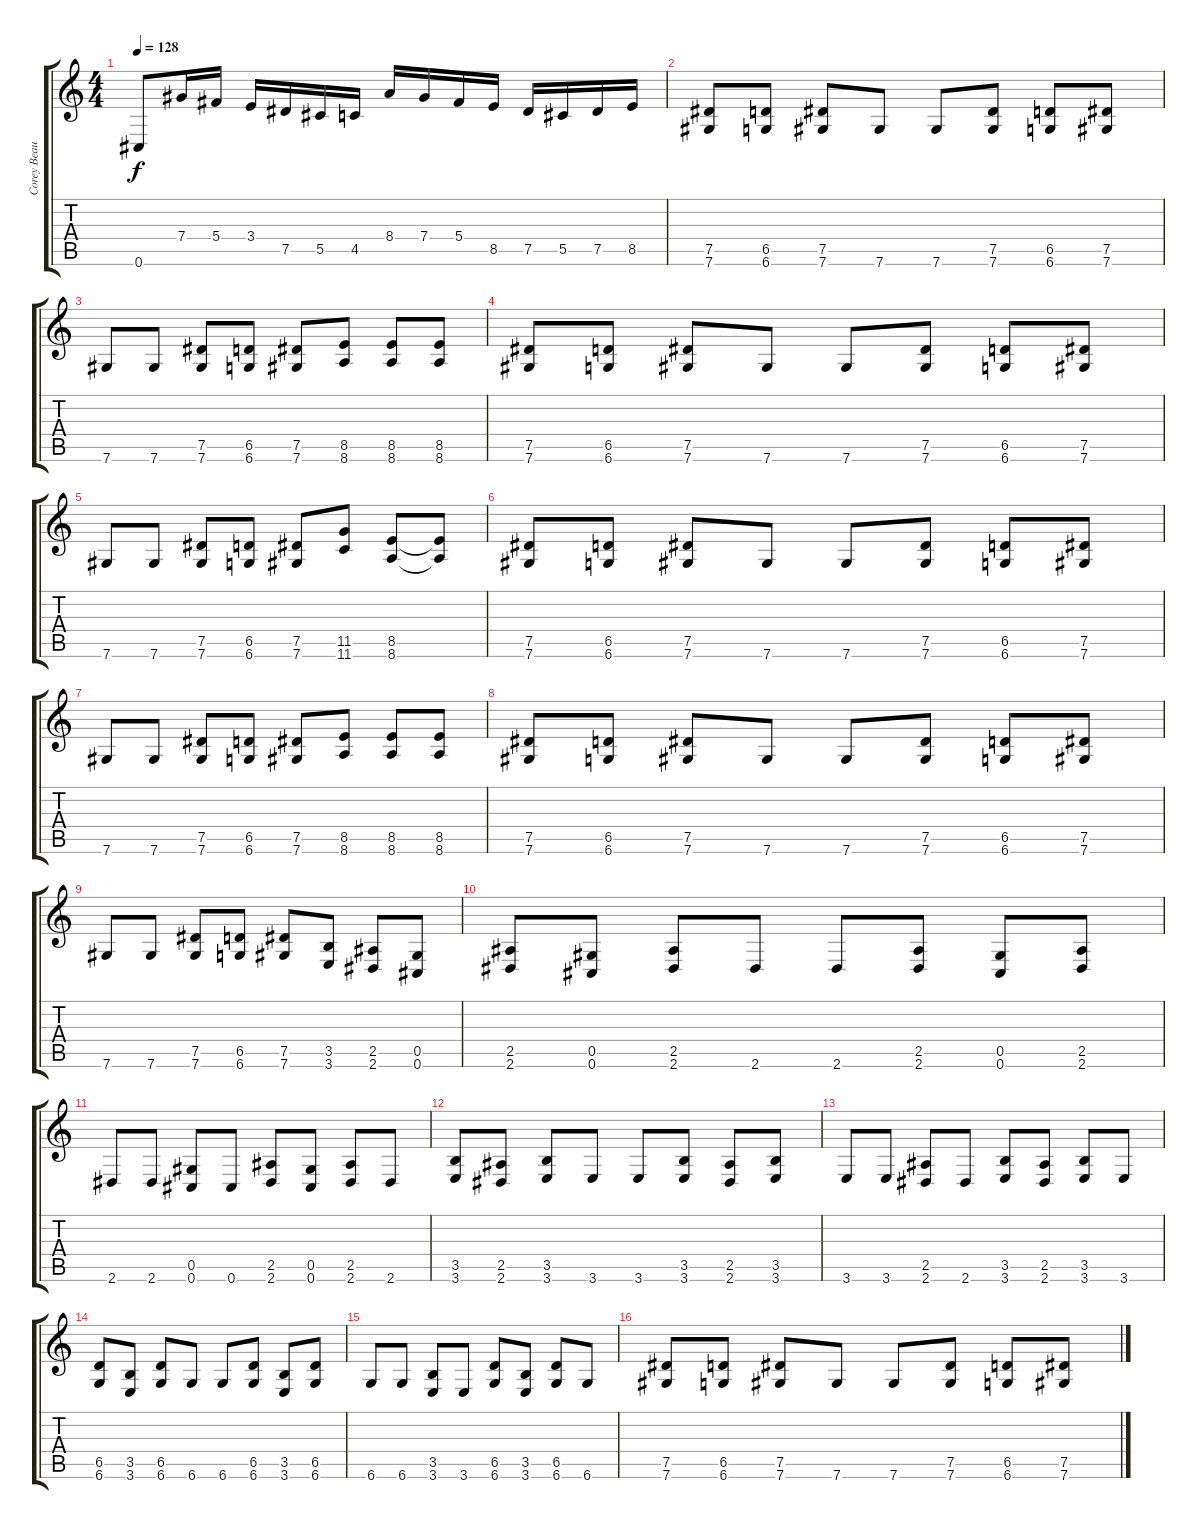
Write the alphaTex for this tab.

\track ("Corey Beaulieu" "Corey Beau") {instrument overdrivenguitar}
\staff {score tabs}
\tuning (Eb4 Bb3 Gb3 Db3 Ab2 Db2) {hide}
\ts (4 4)
\tempo 128
\clef g2
\ks c
0.6.8{dy f} 7.4.16 5.4.16 3.4.16 7.5.16 5.5.16 4.5.16 8.4.16 7.4.16 5.4.16 8.5.16 7.5.16 5.5.16 7.5.16 8.5.16 |
(7.5 7.6).8{volume 10} (6.5 6.6).8 (7.5 7.6).8 7.6.8 7.6.8 (7.5 7.6).8 (6.5 6.6).8 (7.5 7.6).8 |
7.6.8 7.6.8 (7.5 7.6).8 (6.5 6.6).8 (7.5 7.6).8 (8.5 8.6).8 (8.5 8.6).8 (8.5 8.6).8 |
(7.5 7.6).8 (6.5 6.6).8 (7.5 7.6).8 7.6.8 7.6.8 (7.5 7.6).8 (6.5 6.6).8 (7.5 7.6).8 |
7.6.8 7.6.8 (7.5 7.6).8 (6.5 6.6).8 (7.5 7.6).8 (11.5 11.6).8 (8.5 8.6).8 (8.5{t} 8.6{t}).8 |
(7.5 7.6).8 (6.5 6.6).8 (7.5 7.6).8 7.6.8 7.6.8 (7.5 7.6).8 (6.5 6.6).8 (7.5 7.6).8 |
7.6.8 7.6.8 (7.5 7.6).8 (6.5 6.6).8 (7.5 7.6).8 (8.5 8.6).8 (8.5 8.6).8 (8.5 8.6).8 |
(7.5 7.6).8 (6.5 6.6).8 (7.5 7.6).8 7.6.8 7.6.8 (7.5 7.6).8 (6.5 6.6).8 (7.5 7.6).8 |
7.6.8 7.6.8 (7.5 7.6).8 (6.5 6.6).8 (7.5 7.6).8 (3.5 3.6).8 (2.5 2.6).8 (0.5 0.6).8 |
(2.5 2.6).8 (0.5 0.6).8 (2.5 2.6).8 2.6.8 2.6.8 (2.5 2.6).8 (0.5 0.6).8 (2.5 2.6).8 |
2.6.8 2.6.8 (0.5 0.6).8 0.6.8 (2.5 2.6).8 (0.5 0.6).8 (2.5 2.6).8 2.6.8 |
(3.5 3.6).8 (2.5 2.6).8 (3.5 3.6).8 3.6.8 3.6.8 (3.5 3.6).8 (2.5 2.6).8 (3.5 3.6).8 |
3.6.8 3.6.8 (2.5 2.6).8 2.6.8 (3.5 3.6).8 (2.5 2.6).8 (3.5 3.6).8 3.6.8 |
(6.5 6.6).8 (3.5 3.6).8 (6.5 6.6).8 6.6.8 6.6.8 (6.5 6.6).8 (3.5 3.6).8 (6.5 6.6).8 |
6.6.8 6.6.8 (3.5 3.6).8 3.6.8 (6.5 6.6).8 (3.5 3.6).8 (6.5 6.6).8 6.6.8 |
(7.5 7.6).8 (6.5 6.6).8 (7.5 7.6).8 7.6.8 7.6.8 (7.5 7.6).8 (6.5 6.6).8 (7.5 7.6).8
